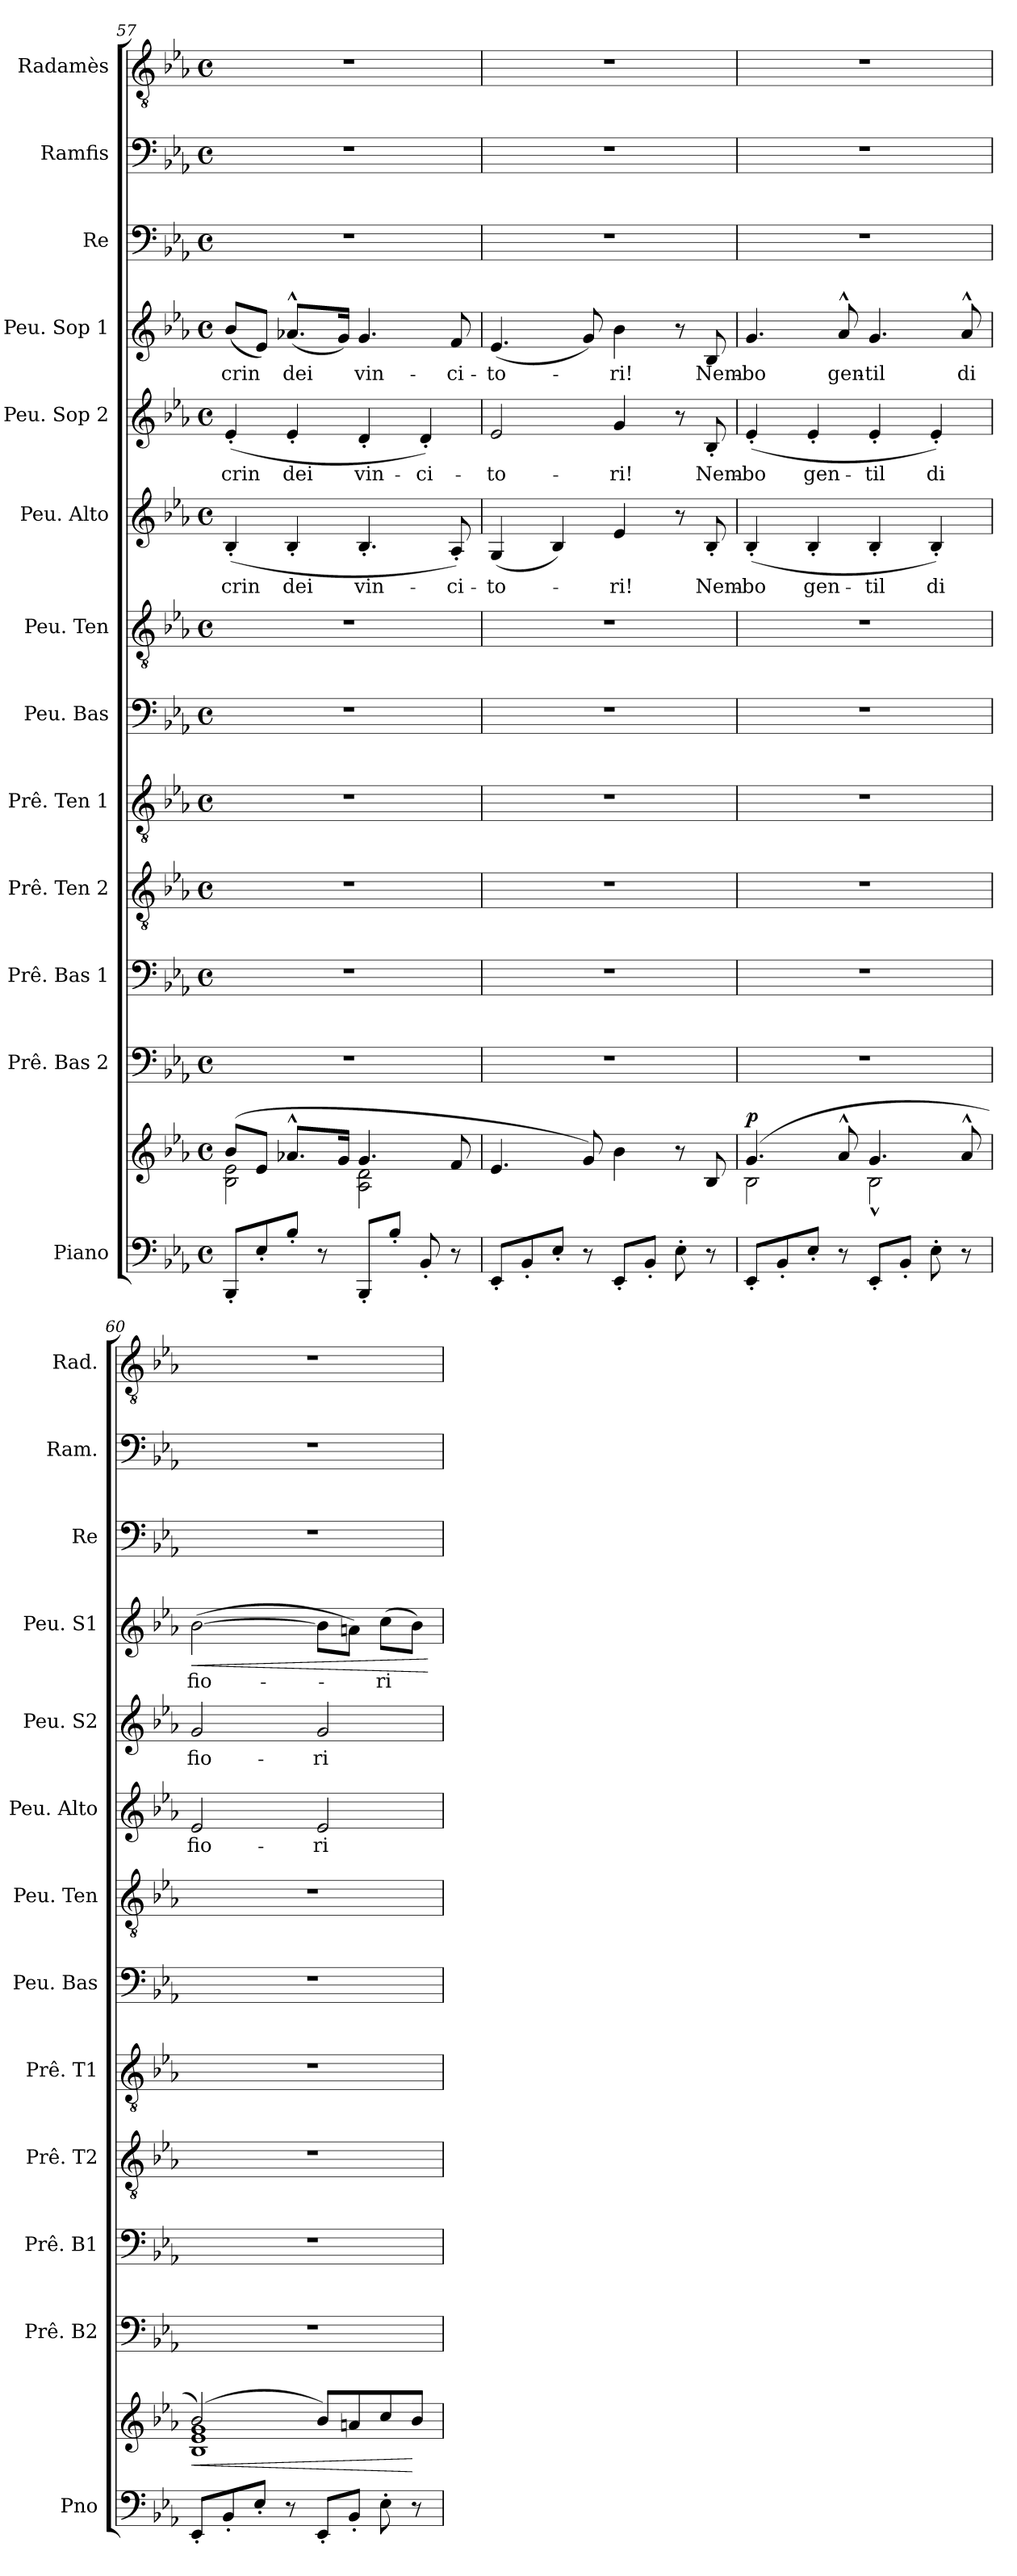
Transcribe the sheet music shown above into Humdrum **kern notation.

**kern	**kern	**dynam	**kern	**kern	**kern	**kern	**kern	**kern	**kern	**text	**kern	**text	**kern	**text	**dynam	**kern	**kern	**kern
*part13	*part13	*part13	*part12	*part11	*part10	*part9	*part8	*part7	*part6	*part6	*part5	*part5	*part4	*part4	*part4	*part3	*part2	*part1
*staff14	*staff13	*staff13/14	*staff12	*staff11	*staff10	*staff9	*staff8	*staff7	*staff6	*staff6	*staff5	*staff5	*staff4	*staff4	*staff4	*staff3	*staff2	*staff1
*I"Piano	*	*	*I"Prê. Bas 2	*I"Prê. Bas 1	*I"Prê. Ten 2	*I"Prê. Ten 1	*I"Peu. Bas	*I"Peu. Ten	*I"Peu. Alto	*	*I"Peu. Sop 2	*	*I"Peu. Sop 1	*	*	*I"Re	*I"Ramfis	*I"Radamès
*I'Pno	*	*	*I'Prê. B2	*I'Prê. B1	*I'Prê. T2	*I'Prê. T1	*I'Peu. Bas	*I'Peu. Ten	*I'Peu. Alto	*	*I'Peu. S2	*	*I'Peu. S1	*	*	*I'Re	*I'Ram.	*I'Rad.
*clefF4	*clefG2	*	*clefF4	*clefF4	*clefGv2	*clefGv2	*clefF4	*clefGv2	*clefG2	*	*clefG2	*	*clefG2	*	*	*clefF4	*clefF4	*clefGv2
*k[b-e-a-]	*k[b-e-a-]	*	*k[b-e-a-]	*k[b-e-a-]	*k[b-e-a-]	*k[b-e-a-]	*k[b-e-a-]	*k[b-e-a-]	*k[b-e-a-]	*	*k[b-e-a-]	*	*k[b-e-a-]	*	*	*k[b-e-a-]	*k[b-e-a-]	*k[b-e-a-]
*M4/4	*M4/4	*	*M4/4	*M4/4	*M4/4	*M4/4	*M4/4	*M4/4	*M4/4	*	*M4/4	*	*M4/4	*	*	*M4/4	*M4/4	*M4/4
*met(c)	*met(c)	*	*met(c)	*met(c)	*met(c)	*met(c)	*met(c)	*met(c)	*met(c)	*	*met(c)	*	*met(c)	*	*	*met(c)	*met(c)	*met(c)
=57	=57	=57	=57	=57	=57	=57	=57	=57	=57	=57	=57	=57	=57	=57	=57	=57	=57	=57
*	*^	*	*	*	*	*	*	*	*	*	*	*	*	*	*	*	*	*
!	!	!	!	!	!	!	!	!	!	!	!LO:LY:b:color=#0055FF	!	!LO:LY:b:color=#0055FF	!	!LO:LY:b:color=#0055FF	!	!	!	!
8BBB-'/L	(>8b-/L	2B-\ 2e-\	.	1r	1r	1r	1r	1r	1r	(<4B-'/	crin	(<4e-'/	crin	(<8b-/L	crin	.	1r	1r	1r
8E-'/	8e-/J	.	.	.	.	.	.	.	.	.	.	.	.	8e-/J)	.	.	.	.	.
!	!	!	!	!	!	!	!	!	!	!	!LO:LY:b:color=#0055FF	!	!LO:LY:b:color=#0055FF	!	!LO:LY:b:color=#0055FF	!	!	!	!
8B-'/J	8.a-X^^/L	.	.	.	.	.	.	.	.	4B-'/	dei	4e-'/	dei	(<8.a-X^^/L	dei	.	.	.	.
8r	.	.	.	.	.	.	.	.	.	.	.	.	.	.	.	.	.	.	.
.	16g/Jk	.	.	.	.	.	.	.	.	.	.	.	.	16g/Jk)	.	.	.	.	.
!	!	!	!	!	!	!	!	!	!	!	!LO:LY:b:color=#0055FF	!	!LO:LY:b:color=#0055FF	!	!LO:LY:b:color=#0055FF	!	!	!	!
8BBB-'/L	4.g/	2A-\ 2d\	.	.	.	.	.	.	.	4.B-'/	vin-	4d'/	vin-	4.g/	vin-	.	.	.	.
8B-'/J	.	.	.	.	.	.	.	.	.	.	.	.	.	.	.	.	.	.	.
!	!	!	!	!	!	!	!	!	!	!	!	!	!LO:LY:b:color=#0055FF	!	!	!	!	!	!
8BB-'/	.	.	.	.	.	.	.	.	.	.	.	4d'/)	-ci-	.	.	.	.	.	.
!	!	!	!	!	!	!	!	!	!	!	!LO:LY:b:color=#0055FF	!	!	!	!LO:LY:b:color=#0055FF	!	!	!	!
8r	8f/	.	.	.	.	.	.	.	.	8A-'/)	-ci-	.	.	8f/	-ci-	.	.	.	.
*	*v	*v	*	*	*	*	*	*	*	*	*	*	*	*	*	*	*	*	*
=58	=58	=58	=58	=58	=58	=58	=58	=58	=58	=58	=58	=58	=58	=58	=58	=58	=58	=58
!	!	!	!	!	!	!	!	!	!	!LO:LY:b:color=#0055FF	!	!LO:LY:b:color=#0055FF	!	!LO:LY:b:color=#0055FF	!	!	!	!
8EE-'/L	4.e-/	.	1r	1r	1r	1r	1r	1r	(<4G/	-to-	2e-/	-to-	(<4.e-/	-to-	.	1r	1r	1r
8BB-'/	.	.	.	.	.	.	.	.	.	.	.	.	.	.	.	.	.	.
8E-'/J	.	.	.	.	.	.	.	.	4B-/)	.	.	.	.	.	.	.	.	.
8r	8g/)	.	.	.	.	.	.	.	.	.	.	.	8g/)	.	.	.	.	.
!	!	!	!	!	!	!	!	!	!	!LO:LY:b:color=#0055FF	!	!LO:LY:b:color=#0055FF	!	!LO:LY:b:color=#0055FF	!	!	!	!
8EE-'/L	4b-\	.	.	.	.	.	.	.	4e-/	-ri!	4g/	-ri!	4b-\	-ri!	.	.	.	.
8BB-'/J	.	.	.	.	.	.	.	.	.	.	.	.	.	.	.	.	.	.
8E-'\	8r	.	.	.	.	.	.	.	8r	.	8r	.	8r	.	.	.	.	.
!	!	!	!	!	!	!	!	!	!	!LO:LY:b:color=#0055FF	!	!LO:LY:b:color=#0055FF	!	!LO:LY:b:color=#0055FF	!	!	!	!
8r	8B-/	.	.	.	.	.	.	.	8B-'/	Nem-	8B-'/	Nem-	8B-/	Nem-	.	.	.	.
!!LO:LB:g=z
=59	=59	=59	=59	=59	=59	=59	=59	=59	=59	=59	=59	=59	=59	=59	=59	=59	=59	=59
*	*^	*	*	*	*	*	*	*	*	*	*	*	*	*	*	*	*	*
!	!	!	!LO:DY:a	!	!	!	!	!	!	!	!LO:LY:b:color=#0055FF	!	!LO:LY:b:color=#0055FF	!	!LO:LY:b:color=#0055FF	!	!	!	!
8EE-'/L	(>4.g/	2B-\	p	1r	1r	1r	1r	1r	1r	(<4B-'/	-bo	(<4e-'/	-bo	4.g/	-bo	.	1r	1r	1r
8BB-'/	.	.	.	.	.	.	.	.	.	.	.	.	.	.	.	.	.	.	.
!	!	!	!	!	!	!	!	!	!	!	!LO:LY:b:color=#0055FF	!	!LO:LY:b:color=#0055FF	!	!	!	!	!	!
8E-'/J	.	.	.	.	.	.	.	.	.	4B-'/	gen-	4e-'/	gen-	.	.	.	.	.	.
!	!	!	!	!	!	!	!	!	!	!	!	!	!	!	!LO:LY:b:color=#0055FF	!	!	!	!
8r	8a-^^/	.	.	.	.	.	.	.	.	.	.	.	.	8a-^^/	gen-	.	.	.	.
!	!	!	!	!	!	!	!	!	!	!	!LO:LY:b:color=#0055FF	!	!LO:LY:b:color=#0055FF	!	!LO:LY:b:color=#0055FF	!	!	!	!
8EE-'/L	4.g/	2B-^^\	.	.	.	.	.	.	.	4B-'/	-til	4e-'/	-til	4.g/	-til	.	.	.	.
8BB-'/J	.	.	.	.	.	.	.	.	.	.	.	.	.	.	.	.	.	.	.
!	!	!	!	!	!	!	!	!	!	!	!LO:LY:b:color=#0055FF	!	!LO:LY:b:color=#0055FF	!	!	!	!	!	!
8E-'\	.	.	.	.	.	.	.	.	.	4B-'/)	di	4e-'/)	di	.	.	.	.	.	.
!	!	!	!	!	!	!	!	!	!	!	!	!	!	!	!LO:LY:b:color=#0055FF	!	!	!	!
8r	8a-^^/	.	.	.	.	.	.	.	.	.	.	.	.	8a-^^/	di	.	.	.	.
=60	=60	=60	=60	=60	=60	=60	=60	=60	=60	=60	=60	=60	=60	=60	=60	=60	=60	=60	=60
!	!	!	!LO:HP:b	!	!	!	!	!	!	!	!LO:LY:b:color=#0055FF	!	!LO:LY:b:color=#0055FF	!	!LO:LY:b:color=#0055FF	!LO:HP:b	!	!	!
8EE-'/L	(>2b-/)	1B- 1e- 1g	<	1r	1r	1r	1r	1r	1r	2e-/	fio-	2g/	fio-	(>[2b-\	fio-	<	1r	1r	1r
8BB-'/	.	.	.	.	.	.	.	.	.	.	.	.	.	.	.	.	.	.	.
8E-'/J	.	.	.	.	.	.	.	.	.	.	.	.	.	.	.	.	.	.	.
8r	.	.	.	.	.	.	.	.	.	.	.	.	.	.	.	.	.	.	.
!	!	!	!	!	!	!	!	!	!	!	!LO:LY:b:color=#0055FF	!	!LO:LY:b:color=#0055FF	!	!	!	!	!	!
8EE-'/L	8b-/L)	.	.	.	.	.	.	.	.	2e-/	-ri	2g/	-ri	8b-\L]	.	.	.	.	.
8BB-'/J	8an/	.	.	.	.	.	.	.	.	.	.	.	.	8an\J)	.	.	.	.	.
!	!	!	!	!	!	!	!	!	!	!	!	!	!	!	!LO:LY:b:color=#0055FF	!	!	!	!
8E-'\	8cc/	.	.	.	.	.	.	.	.	.	.	.	.	(>8cc\L	-ri	.	.	.	.
8r	8b-/J	.	[	.	.	.	.	.	.	.	.	.	.	8b-\J)	.	.	.	.	.
*	*v	*v	*	*	*	*	*	*	*	*	*	*	*	*	*	*	*	*	*
.	.	.	.	.	.	.	.	.	.	.	.	.	.	.	[	.	.	.
=	=	=	=	=	=	=	=	=	=	=	=	=	=	=	=	=	=	=
*-	*-	*-	*-	*-	*-	*-	*-	*-	*-	*-	*-	*-	*-	*-	*-	*-	*-	*-
